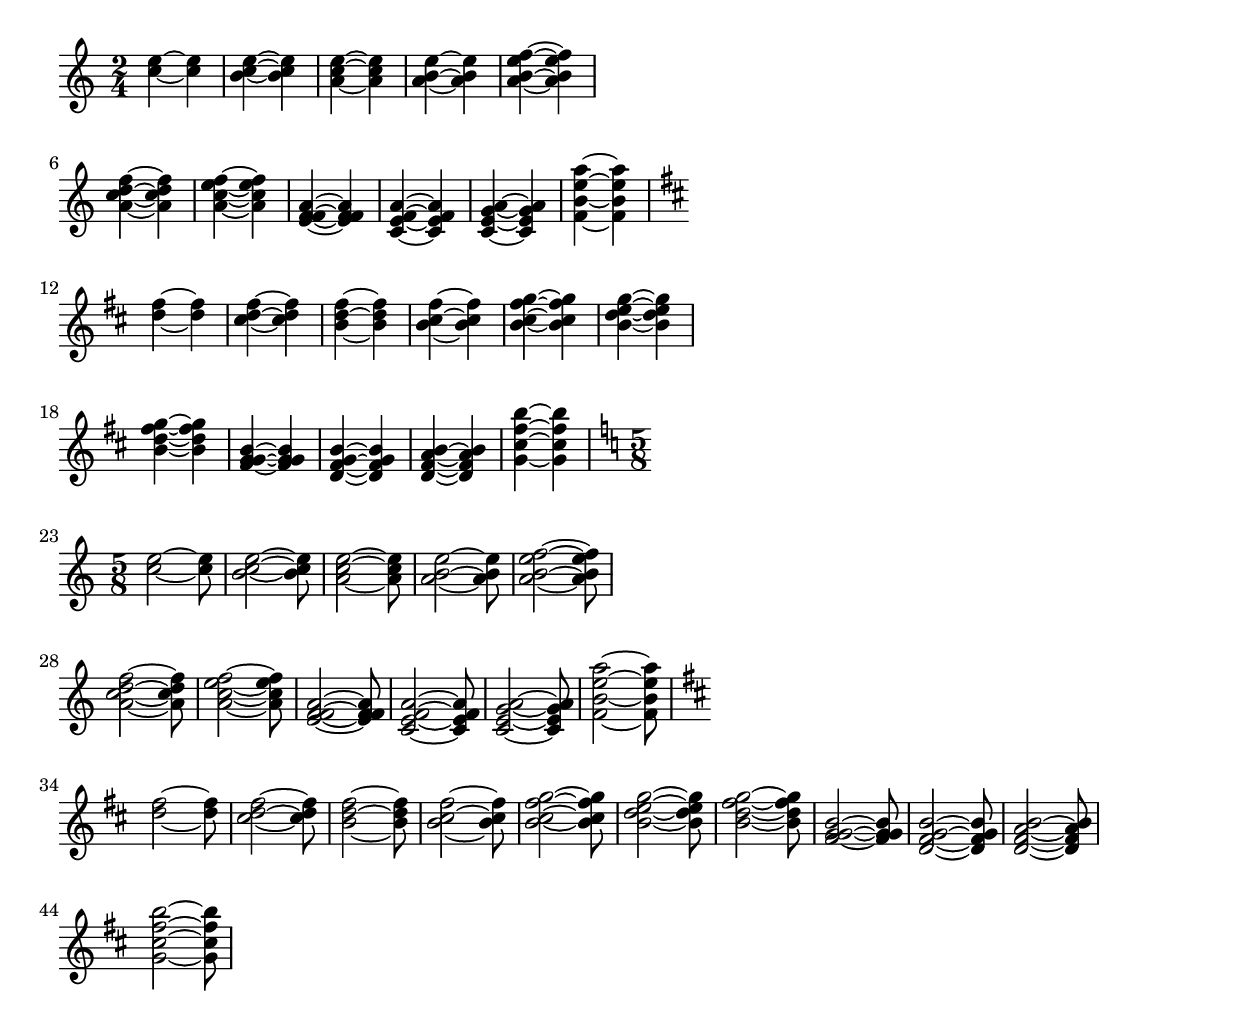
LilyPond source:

\header {


  texidoc = "In chords, ties keep closer to the note head vertically,
but never collide with heads or stems. Seconds are formatted up/down;
the rest of the ties are positioned according to their vertical
position.

The code does not handle all cases. Sometimes ties will printed on top
of or very close to each other. This happens in the last chords of
each system.  "
  

}

\version "2.7.32"

\paper {
  indent = #0.0
  ragged-right = ##t
}



generateTiePattern
= #(def-music-function (parser location is-long chords) (boolean? ly:music?)

    "

translate x y z to x~x y~y z~z

" 
    
  (define (chord->tied-chord chord)
    (let*
	((ch1 (ly:music-deep-copy chord))
	 (ch2 (ly:music-deep-copy chord))
	 (dur1 (ly:make-duration
		(if is-long
		    1 2)))
	 (dur2 (ly:make-duration
		(if is-long
		    3 2))))

      (for-each (lambda (e)
		  (ly:music-set-property! e 'duration dur1))
		(ly:music-property ch1 'elements))

      (for-each (lambda (e)
		  (ly:music-set-property! e 'duration dur2))
		(ly:music-property ch2 'elements))
      
      (set! (ly:music-property ch1 'elements)
	    (cons
	     (make-music 'TieEvent)
	     (ly:music-property ch1 'elements)))

      (list ch1 ch2)))

  (make-music 'SequentialMusic 'elements (apply append
						(map chord->tied-chord (ly:music-property  chords 'elements)))))

baseChords =
\applyMusic #(lambda (mus)
	      (ly:music-property mus 'element))
\relative c'' {
  <c e>  
  <b c e>
  <a c e>
  <a b e>
  <a b e f>
  <a c d f>
  <a c e f>
  <f a e f>
  <c e f a> 
  <c e g a>
  <f b e a>
}

testShort =
{
  \key c \major
  \generateTiePattern ##f \baseChords
}  

testLong =
{
  \key c \major
  \generateTiePattern ##t \baseChords
}  

\new Voice
{
  \time 2/4

  \testShort \break
  \transpose c d \testShort \break
  \time 5/8
  \testLong \break
  \transpose c d \testLong \break
}


